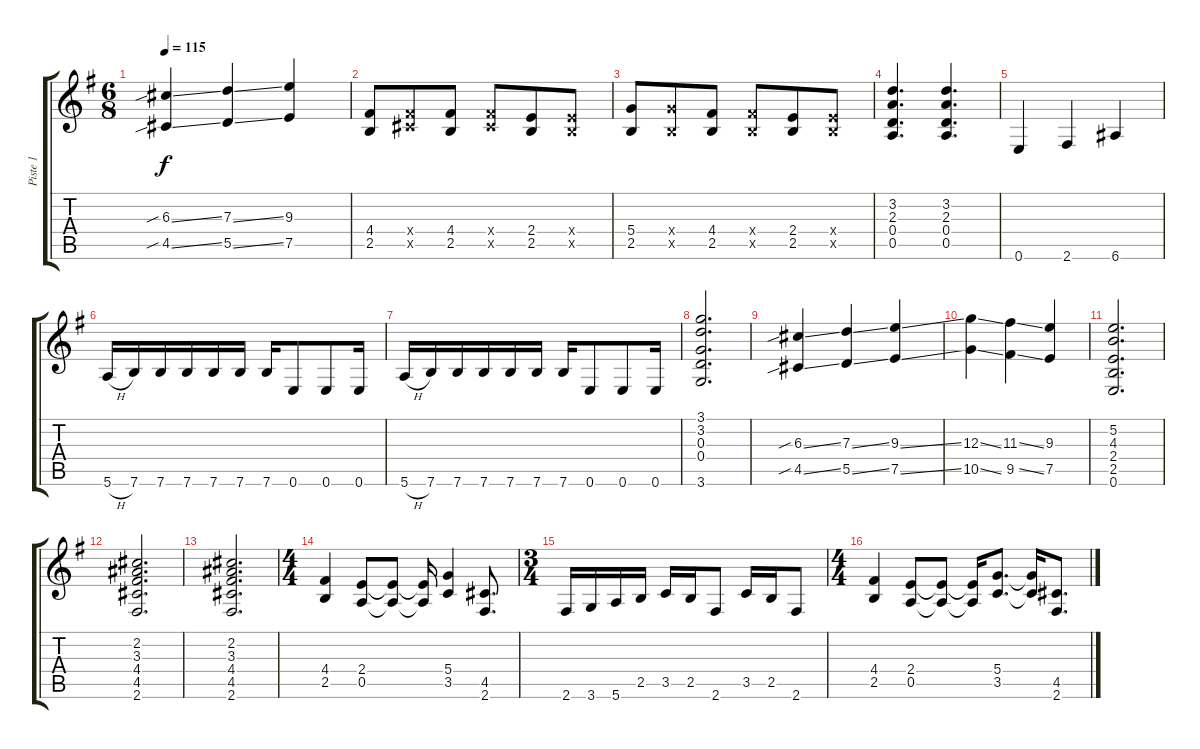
\track ("Piste 1" "Piste 1") {instrument overdrivenguitar}
\staff {score tabs}
\tuning (E4 B3 G3 D3 A2 E2) {hide}
\ts (6 8)
\tempo 115
\clef g2
\ks eminor
(6.3{sib ss} 4.5{sib ss}).4{dy f} (7.3{ss} 5.5{ss}).4 (9.3 7.5).4 |
(4.4 2.5).8 (4.4{x} 4.5{x}).8 (4.4 2.5).8 (4.4{x} 4.5{x}).8 (2.4 2.5).8 (2.4{x} 2.5{x}).8 |
(5.4 2.5).8 (5.4{x} 2.5{x}).8 (4.4 2.5).8 (4.4{x} 2.5{x}).8 (2.4 2.5).8 (2.4{x} 2.5{x}).8 |
(3.2 2.3 0.4 0.5).4{d} (3.2 2.3 0.4 0.5).4{d} |
0.6.4 2.6.4 6.6.4 |
5.6{h}.16 7.6.16 7.6.16 7.6.16 7.6.16 7.6.16 7.6.16 0.6.8 0.6.8 0.6.16 |
5.6{h}.16 7.6.16 7.6.16 7.6.16 7.6.16 7.6.16 7.6.16 0.6.8 0.6.8 0.6.16 |
(3.1 3.2 0.3 0.4 3.6).2{d} |
(6.3{sib ss} 4.5{sib ss}).4 (7.3{ss} 5.5{ss}).4 (9.3{ss} 7.5{ss}).4 |
(12.3{ss} 10.5{ss}).4 (11.3{ss} 9.5{ss}).4 (9.3 7.5).4 |
(5.2 4.3 2.4 2.5 0.6).2{d} |
(2.2 3.3 4.4 4.5 2.6).2{d} |
(2.2 3.3 4.4 4.5 2.6).2{d} |
\ts (4 4)
(4.4 2.5).4 (2.4 0.5).8 (2.4{t} 0.5{t}).8 (2.4{t} 0.5{t}).16 (5.4 3.5).4 (4.5 2.6).8{d} |
\ts (3 4)
2.6.16 3.6.16 5.6.16 2.5.16 3.5.16 2.5.16 2.6.8 3.5.16 2.5.16 2.6.8 |
\ts (4 4)
(4.4 2.5).4 (2.4 0.5).8 (2.4{t} 0.5{t}).8 (2.4{t} 0.5{t}).16 (5.4 3.5).8{d} (5.4{t} 3.5{t}).16 (4.5 2.6).8{d}
